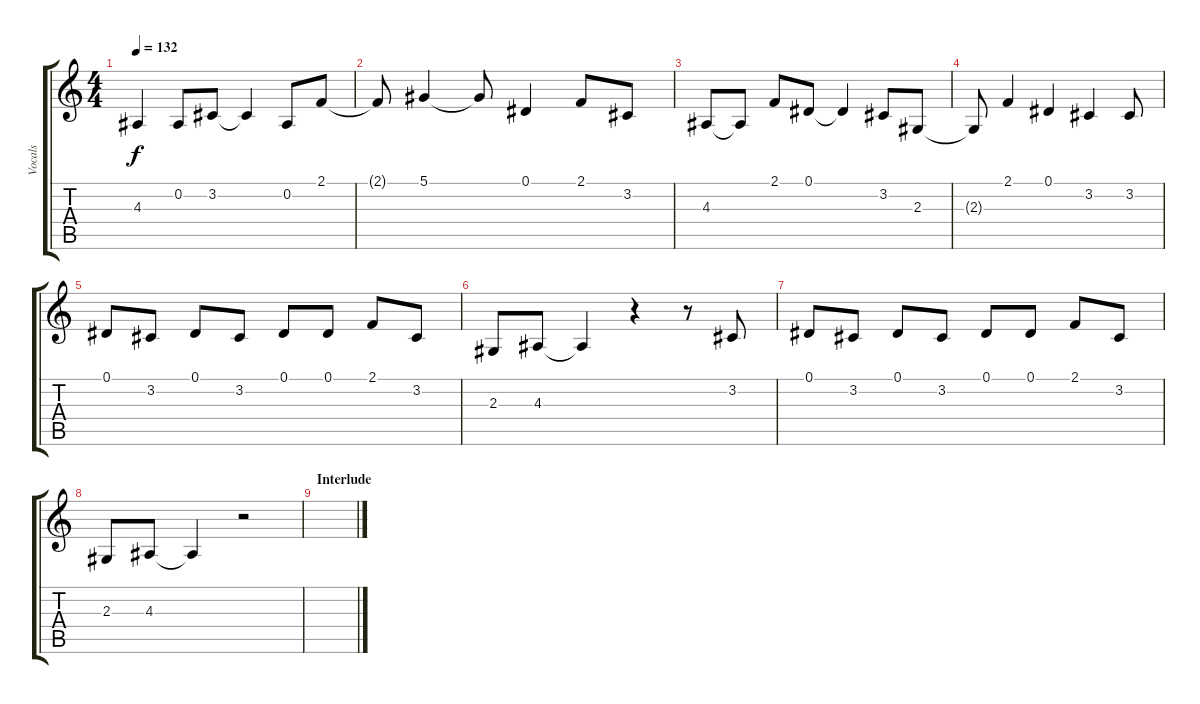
\track ("Vocals" "Vocals") {instrument violin}
\staff {score tabs}
\tuning (Eb4 Bb3 Gb3 Db3 Ab2 Eb2) {hide}
\ts (4 4)
\tempo 132
\clef g2
\ks c
4.3.4{dy f} 0.2.8 3.2.8 3.2{t}.4 0.2.8 2.1.8 |
2.1{t}.8 5.1.4 5.1{t}.8 0.1.4 2.1.8 3.2.8 |
4.3.8 4.3{t}.8 2.1.8 0.1.8 0.1{t}.4 3.2.8 2.3.8 |
2.3{t}.8 2.1.4 0.1.4 3.2.4 3.2.8 |
0.1.8 3.2.8 0.1.8 3.2.8 0.1.8 0.1.8 2.1.8 3.2.8 |
2.3.8 4.3.8 4.3{t}.4 r.4 r.8 3.2.8 |
0.1.8 3.2.8 0.1.8 3.2.8 0.1.8 0.1.8 2.1.8 3.2.8 |
2.3.8 4.3.8 4.3{t}.4 r.2 |
\section ("" "Interlude")
